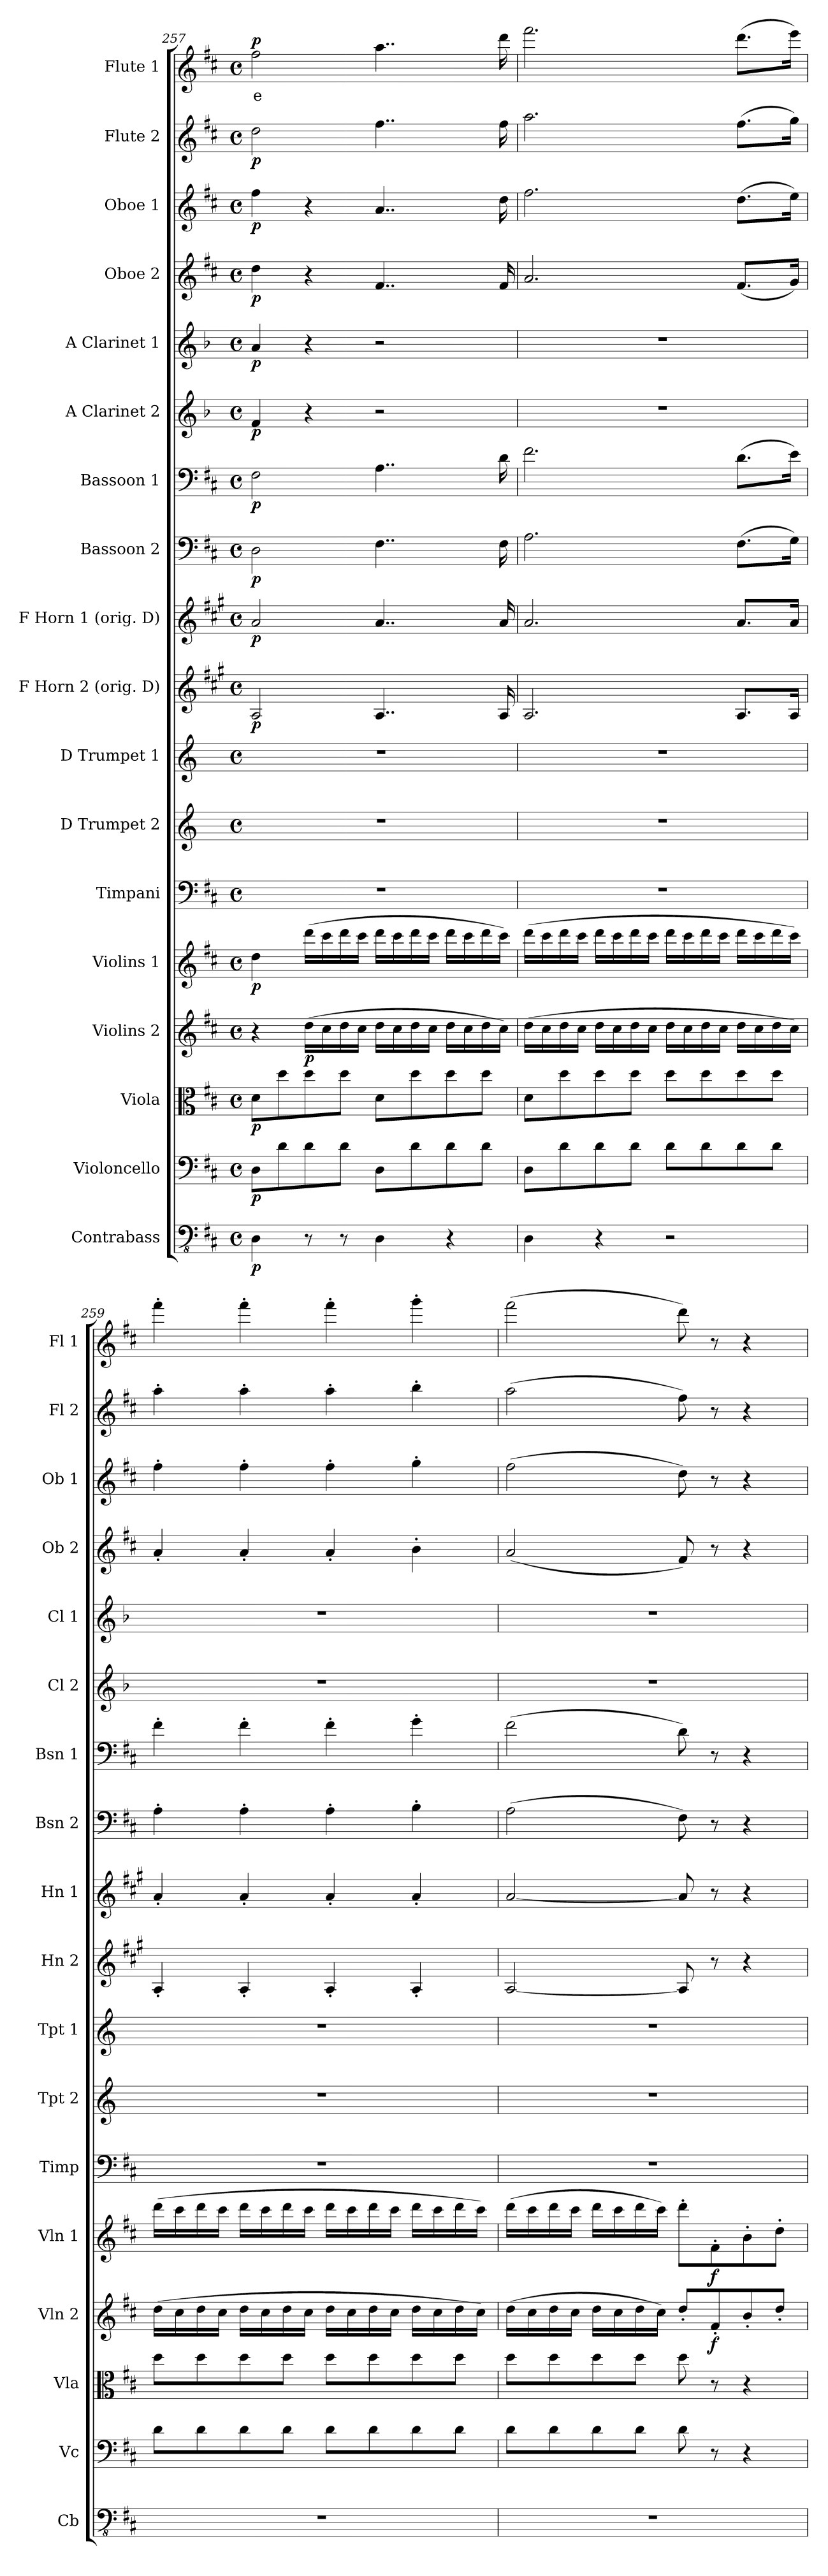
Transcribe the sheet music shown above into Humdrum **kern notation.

**kern	**dynam	**kern	**dynam	**kern	**dynam	**kern	**dynam	**kern	**dynam	**kern	**kern	**kern	**kern	**dynam	**kern	**dynam	**kern	**dynam	**kern	**dynam	**kern	**dynam	**kern	**dynam	**kern	**dynam	**kern	**dynam	**kern	**dynam	**kern	**text	**dynam
*part18	*part18	*part17	*part17	*part16	*part16	*part15	*part15	*part14	*part14	*part13	*part12	*part11	*part10	*part10	*part9	*part9	*part8	*part8	*part7	*part7	*part6	*part6	*part5	*part5	*part4	*part4	*part3	*part3	*part2	*part2	*part1	*part1	*part1
*staff18	*staff18	*staff17	*staff17	*staff16	*staff16	*staff15	*staff15	*staff14	*staff14	*staff13	*staff12	*staff11	*staff10	*staff10	*staff9	*staff9	*staff8	*staff8	*staff7	*staff7	*staff6	*staff6	*staff5	*staff5	*staff4	*staff4	*staff3	*staff3	*staff2	*staff2	*staff1	*staff1	*staff1
*I"Contrabass	*	*I"Violoncello	*	*I"Viola	*	*I"Violins 2	*	*I"Violins 1	*	*I"Timpani	*I"D Trumpet 2	*I"D Trumpet 1	*I"F Horn 2 (orig.  D)	*	*I"F Horn 1 (orig.  D)	*	*I"Bassoon 2	*	*I"Bassoon 1	*	*I"A Clarinet 2	*	*I"A Clarinet 1	*	*I"Oboe 2	*	*I"Oboe 1	*	*I"Flute 2	*	*I"Flute 1	*	*
*I'Cb	*	*I'Vc	*	*I'Vla	*	*I'Vln 2	*	*I'Vln 1	*	*I'Timp	*I'Tpt 2	*I'Tpt 1	*I'Hn 2	*	*I'Hn 1	*	*I'Bsn 2	*	*I'Bsn 1	*	*I'Cl 2	*	*I'Cl 1	*	*I'Ob 2	*	*I'Ob 1	*	*I'Fl 2	*	*I'Fl 1	*	*
*clefFv4	*	*clefF4	*	*clefC3	*	*clefG2	*	*clefG2	*	*clefF4	*clefG2	*clefG2	*clefG2	*	*clefG2	*	*clefF4	*	*clefF4	*	*clefG2	*	*clefG2	*	*clefG2	*	*clefG2	*	*clefG2	*	*clefG2	*	*
*	*	*	*	*	*	*	*	*	*	*	*ITrd-1c-2	*ITrd-1c-2	*ITrd4c7	*	*ITrd4c7	*	*	*	*	*	*ITrd2c3	*	*ITrd2c3	*	*	*	*	*	*	*	*	*	*
*k[f#c#]	*	*k[f#c#]	*	*k[f#c#]	*	*k[f#c#]	*	*k[f#c#]	*	*k[f#c#]	*k[f#c#]	*k[f#c#]	*k[f#c#]	*	*k[f#c#]	*	*k[f#c#]	*	*k[f#c#]	*	*k[f#c#]	*	*k[f#c#]	*	*k[f#c#]	*	*k[f#c#]	*	*k[f#c#]	*	*k[f#c#]	*	*
*M4/4	*	*M4/4	*	*M4/4	*	*M4/4	*	*M4/4	*	*M4/4	*M4/4	*M4/4	*M4/4	*	*M4/4	*	*M4/4	*	*M4/4	*	*M4/4	*	*M4/4	*	*M4/4	*	*M4/4	*	*M4/4	*	*M4/4	*	*
*met(c)	*	*met(c)	*	*met(c)	*	*met(c)	*	*met(c)	*	*met(c)	*met(c)	*met(c)	*met(c)	*	*met(c)	*	*met(c)	*	*met(c)	*	*met(c)	*	*met(c)	*	*met(c)	*	*met(c)	*	*met(c)	*	*met(c)	*	*
=257	=257	=257	=257	=257	=257	=257	=257	=257	=257	=257	=257	=257	=257	=257	=257	=257	=257	=257	=257	=257	=257	=257	=257	=257	=257	=257	=257	=257	=257	=257	=257	=257	=257
!	!LO:DY:b	!	!LO:DY:b	!	!LO:DY:b	!	!	!	!LO:DY:b	!	!	!	!	!LO:DY:b	!	!LO:DY:b	!	!LO:DY:b	!	!LO:DY:b	!	!LO:DY:b	!	!LO:DY:b	!	!LO:DY:b	!	!LO:DY:b	!	!LO:DY:b	!	!LO:LY:b:color=#FF0000	!LO:DY:b
4DD\	p	8D\L	p	8d\L	p	4r	.	4dd\	p	1r	1r	1r	2D/	p	2d/	p	2D\	p	2F#\	p	4d/	p	4f#/	p	4dd\	p	4ff#\	p	2dd\	p	2ff#\	e	p
.	.	8d\	.	8dd\	.	.	.	.	.	.	.	.	.	.	.	.	.	.	.	.	.	.	.	.	.	.	.	.	.	.	.	.	.
!	!	!	!	!	!	!	!LO:DY:b	!	!	!	!	!	!	!	!	!	!	!	!	!	!	!	!	!	!	!	!	!	!	!	!	!	!
8r	.	8d\	.	8dd\	.	(>16dd\LL	p	(>16ddd\LL	.	.	.	.	.	.	.	.	.	.	.	.	4r	.	4r	.	4r	.	4r	.	.	.	.	.	.
.	.	.	.	.	.	16cc#\	.	16ccc#\	.	.	.	.	.	.	.	.	.	.	.	.	.	.	.	.	.	.	.	.	.	.	.	.	.
8r	.	8d\J	.	8dd\J	.	16dd\	.	16ddd\	.	.	.	.	.	.	.	.	.	.	.	.	.	.	.	.	.	.	.	.	.	.	.	.	.
.	.	.	.	.	.	16cc#\JJ	.	16ccc#\JJ	.	.	.	.	.	.	.	.	.	.	.	.	.	.	.	.	.	.	.	.	.	.	.	.	.
4DD\	.	8D\L	.	8d\L	.	16dd\LL	.	16ddd\LL	.	.	.	.	4..D/	.	4..d/	.	4..F#\	.	4..A\	.	2r	.	2r	.	4..f#/	.	4..a/	.	4..ff#\	.	4..aa\	.	.
.	.	.	.	.	.	16cc#\	.	16ccc#\	.	.	.	.	.	.	.	.	.	.	.	.	.	.	.	.	.	.	.	.	.	.	.	.	.
.	.	8d\	.	8dd\	.	16dd\	.	16ddd\	.	.	.	.	.	.	.	.	.	.	.	.	.	.	.	.	.	.	.	.	.	.	.	.	.
.	.	.	.	.	.	16cc#\JJ	.	16ccc#\JJ	.	.	.	.	.	.	.	.	.	.	.	.	.	.	.	.	.	.	.	.	.	.	.	.	.
4r	.	8d\	.	8dd\	.	16dd\LL	.	16ddd\LL	.	.	.	.	.	.	.	.	.	.	.	.	.	.	.	.	.	.	.	.	.	.	.	.	.
.	.	.	.	.	.	16cc#\	.	16ccc#\	.	.	.	.	.	.	.	.	.	.	.	.	.	.	.	.	.	.	.	.	.	.	.	.	.
.	.	8d\J	.	8dd\J	.	16dd\	.	16ddd\	.	.	.	.	.	.	.	.	.	.	.	.	.	.	.	.	.	.	.	.	.	.	.	.	.
.	.	.	.	.	.	16cc#\JJ)	.	16ccc#\JJ)	.	.	.	.	16D/	.	16d/	.	16F#\	.	16d\	.	.	.	.	.	16f#/	.	16dd\	.	16ff#\	.	16ddd\	.	.
!!LO:PB:g=z
=258	=258	=258	=258	=258	=258	=258	=258	=258	=258	=258	=258	=258	=258	=258	=258	=258	=258	=258	=258	=258	=258	=258	=258	=258	=258	=258	=258	=258	=258	=258	=258	=258	=258
4DD\	.	8D\L	.	8d\L	.	(>16dd\LL	.	(>16ddd\LL	.	1r	1r	1r	2.D/	.	2.d/	.	2.A\	.	2.f#\	.	1r	.	1r	.	2.a/	.	2.ff#\	.	2.aa\	.	2.fff#\	.	.
.	.	.	.	.	.	16cc#\	.	16ccc#\	.	.	.	.	.	.	.	.	.	.	.	.	.	.	.	.	.	.	.	.	.	.	.	.	.
.	.	8d\	.	8dd\	.	16dd\	.	16ddd\	.	.	.	.	.	.	.	.	.	.	.	.	.	.	.	.	.	.	.	.	.	.	.	.	.
.	.	.	.	.	.	16cc#\JJ	.	16ccc#\JJ	.	.	.	.	.	.	.	.	.	.	.	.	.	.	.	.	.	.	.	.	.	.	.	.	.
4r	.	8d\	.	8dd\	.	16dd\LL	.	16ddd\LL	.	.	.	.	.	.	.	.	.	.	.	.	.	.	.	.	.	.	.	.	.	.	.	.	.
.	.	.	.	.	.	16cc#\	.	16ccc#\	.	.	.	.	.	.	.	.	.	.	.	.	.	.	.	.	.	.	.	.	.	.	.	.	.
.	.	8d\J	.	8dd\J	.	16dd\	.	16ddd\	.	.	.	.	.	.	.	.	.	.	.	.	.	.	.	.	.	.	.	.	.	.	.	.	.
.	.	.	.	.	.	16cc#\JJ	.	16ccc#\JJ	.	.	.	.	.	.	.	.	.	.	.	.	.	.	.	.	.	.	.	.	.	.	.	.	.
2r	.	8d\L	.	8dd\L	.	16dd\LL	.	16ddd\LL	.	.	.	.	.	.	.	.	.	.	.	.	.	.	.	.	.	.	.	.	.	.	.	.	.
.	.	.	.	.	.	16cc#\	.	16ccc#\	.	.	.	.	.	.	.	.	.	.	.	.	.	.	.	.	.	.	.	.	.	.	.	.	.
.	.	8d\	.	8dd\	.	16dd\	.	16ddd\	.	.	.	.	.	.	.	.	.	.	.	.	.	.	.	.	.	.	.	.	.	.	.	.	.
.	.	.	.	.	.	16cc#\JJ	.	16ccc#\JJ	.	.	.	.	.	.	.	.	.	.	.	.	.	.	.	.	.	.	.	.	.	.	.	.	.
.	.	8d\	.	8dd\	.	16dd\LL	.	16ddd\LL	.	.	.	.	8.D/L	.	8.d/L	.	(>8.F#\L	.	(>8.d\L	.	.	.	.	.	(<8.f#/L	.	(>8.dd\L	.	(>8.ff#\L	.	(>8.ddd\L	.	.
.	.	.	.	.	.	16cc#\	.	16ccc#\	.	.	.	.	.	.	.	.	.	.	.	.	.	.	.	.	.	.	.	.	.	.	.	.	.
.	.	8d\J	.	8dd\J	.	16dd\	.	16ddd\	.	.	.	.	.	.	.	.	.	.	.	.	.	.	.	.	.	.	.	.	.	.	.	.	.
.	.	.	.	.	.	16cc#\JJ)	.	16ccc#\JJ)	.	.	.	.	16D/Jk	.	16d/Jk	.	16G\Jk)	.	16e\Jk)	.	.	.	.	.	16g/Jk)	.	16ee\Jk)	.	16gg\Jk)	.	16eee\Jk)	.	.
=259	=259	=259	=259	=259	=259	=259	=259	=259	=259	=259	=259	=259	=259	=259	=259	=259	=259	=259	=259	=259	=259	=259	=259	=259	=259	=259	=259	=259	=259	=259	=259	=259	=259
1r	.	8d\L	.	8dd\L	.	(>16dd\LL	.	(>16ddd\LL	.	1r	1r	1r	4D'/	.	4d'/	.	4A'\	.	4f#'\	.	1r	.	1r	.	4a'/	.	4ff#'\	.	4aa'\	.	4fff#'\	.	.
.	.	.	.	.	.	16cc#\	.	16ccc#\	.	.	.	.	.	.	.	.	.	.	.	.	.	.	.	.	.	.	.	.	.	.	.	.	.
.	.	8d\	.	8dd\	.	16dd\	.	16ddd\	.	.	.	.	.	.	.	.	.	.	.	.	.	.	.	.	.	.	.	.	.	.	.	.	.
.	.	.	.	.	.	16cc#\JJ	.	16ccc#\JJ	.	.	.	.	.	.	.	.	.	.	.	.	.	.	.	.	.	.	.	.	.	.	.	.	.
.	.	8d\	.	8dd\	.	16dd\LL	.	16ddd\LL	.	.	.	.	4D'/	.	4d'/	.	4A'\	.	4f#'\	.	.	.	.	.	4a'/	.	4ff#'\	.	4aa'\	.	4fff#'\	.	.
.	.	.	.	.	.	16cc#\	.	16ccc#\	.	.	.	.	.	.	.	.	.	.	.	.	.	.	.	.	.	.	.	.	.	.	.	.	.
.	.	8d\J	.	8dd\J	.	16dd\	.	16ddd\	.	.	.	.	.	.	.	.	.	.	.	.	.	.	.	.	.	.	.	.	.	.	.	.	.
.	.	.	.	.	.	16cc#\JJ	.	16ccc#\JJ	.	.	.	.	.	.	.	.	.	.	.	.	.	.	.	.	.	.	.	.	.	.	.	.	.
.	.	8d\L	.	8dd\L	.	16dd\LL	.	16ddd\LL	.	.	.	.	4D'/	.	4d'/	.	4A'\	.	4f#'\	.	.	.	.	.	4a'/	.	4ff#'\	.	4aa'\	.	4fff#'\	.	.
.	.	.	.	.	.	16cc#\	.	16ccc#\	.	.	.	.	.	.	.	.	.	.	.	.	.	.	.	.	.	.	.	.	.	.	.	.	.
.	.	8d\	.	8dd\	.	16dd\	.	16ddd\	.	.	.	.	.	.	.	.	.	.	.	.	.	.	.	.	.	.	.	.	.	.	.	.	.
.	.	.	.	.	.	16cc#\JJ	.	16ccc#\JJ	.	.	.	.	.	.	.	.	.	.	.	.	.	.	.	.	.	.	.	.	.	.	.	.	.
.	.	8d\	.	8dd\	.	16dd\LL	.	16ddd\LL	.	.	.	.	4D'/	.	4d'/	.	4B'\	.	4g'\	.	.	.	.	.	4b'\	.	4gg'\	.	4bb'\	.	4ggg'\	.	.
.	.	.	.	.	.	16cc#\	.	16ccc#\	.	.	.	.	.	.	.	.	.	.	.	.	.	.	.	.	.	.	.	.	.	.	.	.	.
.	.	8d\J	.	8dd\J	.	16dd\	.	16ddd\	.	.	.	.	.	.	.	.	.	.	.	.	.	.	.	.	.	.	.	.	.	.	.	.	.
.	.	.	.	.	.	16cc#\JJ)	.	16ccc#\JJ)	.	.	.	.	.	.	.	.	.	.	.	.	.	.	.	.	.	.	.	.	.	.	.	.	.
=260	=260	=260	=260	=260	=260	=260	=260	=260	=260	=260	=260	=260	=260	=260	=260	=260	=260	=260	=260	=260	=260	=260	=260	=260	=260	=260	=260	=260	=260	=260	=260	=260	=260
1r	.	8d\L	.	8dd\L	.	(>16dd\LL	.	(>16ddd\LL	.	1r	1r	1r	[2D/	.	[2d/	.	(>2A\	.	(>2f#\	.	1r	.	1r	.	(<2a/	.	(>2ff#\	.	(>2aa\	.	(>2fff#\	.	.
.	.	.	.	.	.	16cc#\	.	16ccc#\	.	.	.	.	.	.	.	.	.	.	.	.	.	.	.	.	.	.	.	.	.	.	.	.	.
.	.	8d\	.	8dd\	.	16dd\	.	16ddd\	.	.	.	.	.	.	.	.	.	.	.	.	.	.	.	.	.	.	.	.	.	.	.	.	.
.	.	.	.	.	.	16cc#\JJ	.	16ccc#\JJ	.	.	.	.	.	.	.	.	.	.	.	.	.	.	.	.	.	.	.	.	.	.	.	.	.
.	.	8d\	.	8dd\	.	16dd\LL	.	16ddd\LL	.	.	.	.	.	.	.	.	.	.	.	.	.	.	.	.	.	.	.	.	.	.	.	.	.
.	.	.	.	.	.	16cc#\	.	16ccc#\	.	.	.	.	.	.	.	.	.	.	.	.	.	.	.	.	.	.	.	.	.	.	.	.	.
.	.	8d\J	.	8dd\J	.	16dd\	.	16ddd\	.	.	.	.	.	.	.	.	.	.	.	.	.	.	.	.	.	.	.	.	.	.	.	.	.
.	.	.	.	.	.	16cc#\JJ)	.	16ccc#\JJ)	.	.	.	.	.	.	.	.	.	.	.	.	.	.	.	.	.	.	.	.	.	.	.	.	.
.	.	8d\	.	8dd\	.	8dd'/L	.	8ddd'\L	.	.	.	.	8D/]	.	8d/]	.	8F#\)	.	8d\)	.	.	.	.	.	8f#/)	.	8dd\)	.	8ff#\)	.	8ddd\)	.	.
!	!	!	!	!	!	!	!LO:DY:b	!	!LO:DY:b	!	!	!	!	!	!	!	!	!	!	!	!	!	!	!	!	!	!	!	!	!	!	!	!
.	.	8r	.	8r	.	8f#'/	f	8f#'\	f	.	.	.	8r	.	8r	.	8r	.	8r	.	.	.	.	.	8r	.	8r	.	8r	.	8r	.	.
.	.	4r	.	4r	.	8b'/	.	8b'\	.	.	.	.	4r	.	4r	.	4r	.	4r	.	.	.	.	.	4r	.	4r	.	4r	.	4r	.	.
.	.	.	.	.	.	8dd'/J	.	8dd'\J	.	.	.	.	.	.	.	.	.	.	.	.	.	.	.	.	.	.	.	.	.	.	.	.	.
=	=	=	=	=	=	=	=	=	=	=	=	=	=	=	=	=	=	=	=	=	=	=	=	=	=	=	=	=	=	=	=	=	=
*-	*-	*-	*-	*-	*-	*-	*-	*-	*-	*-	*-	*-	*-	*-	*-	*-	*-	*-	*-	*-	*-	*-	*-	*-	*-	*-	*-	*-	*-	*-	*-	*-	*-
